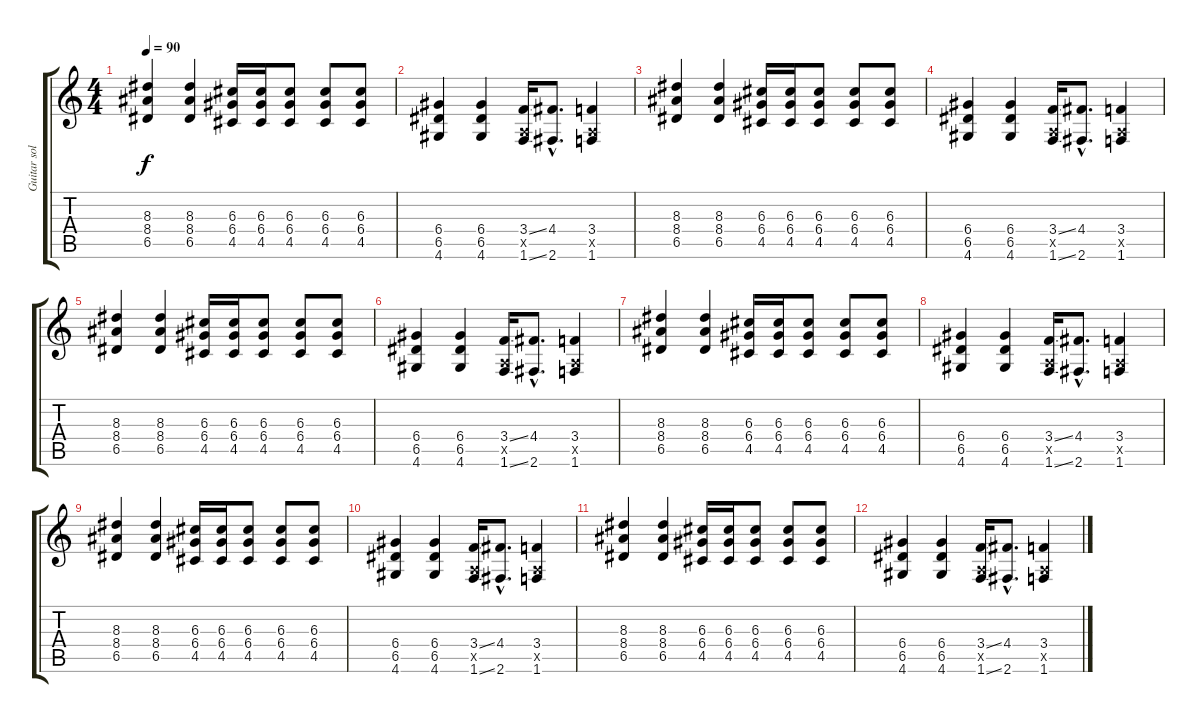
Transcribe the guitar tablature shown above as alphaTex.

\track ("Guitar solo+fills" "Guitar sol") {instrument overdrivenguitar}
\staff {score tabs}
\tuning (E4 B3 G3 D3 A2 E2) {hide}
\ts (4 4)
\tempo 90
\clef g2
\ks c
(8.3 8.4 6.5).4{dy f} (8.3 8.4 6.5).4 (6.3 6.4 4.5).16 (6.3 6.4 4.5).16 (6.3 6.4 4.5).8 (6.3 6.4 4.5).8 (6.3 6.4 4.5).8 |
(6.4 6.5 4.6).4 (6.4 6.5 4.6).4 (3.4{ss} 0.5{x} 1.6{ss}).16 (4.4{hac} 2.6{hac}).8{d} (3.4 0.5{x} 1.6).4 |
(8.3 8.4 6.5).4 (8.3 8.4 6.5).4 (6.3 6.4 4.5).16 (6.3 6.4 4.5).16 (6.3 6.4 4.5).8 (6.3 6.4 4.5).8 (6.3 6.4 4.5).8 |
(6.4 6.5 4.6).4 (6.4 6.5 4.6).4 (3.4{ss} 0.5{x} 1.6{ss}).16 (4.4{hac} 2.6{hac}).8{d} (3.4 0.5{x} 1.6).4 |
(8.3 8.4 6.5).4 (8.3 8.4 6.5).4 (6.3 6.4 4.5).16 (6.3 6.4 4.5).16 (6.3 6.4 4.5).8 (6.3 6.4 4.5).8 (6.3 6.4 4.5).8 |
(6.4 6.5 4.6).4 (6.4 6.5 4.6).4 (3.4{ss} 0.5{x} 1.6{ss}).16 (4.4{hac} 2.6{hac}).8{d} (3.4 0.5{x} 1.6).4 |
(8.3 8.4 6.5).4 (8.3 8.4 6.5).4 (6.3 6.4 4.5).16 (6.3 6.4 4.5).16 (6.3 6.4 4.5).8 (6.3 6.4 4.5).8 (6.3 6.4 4.5).8 |
(6.4 6.5 4.6).4 (6.4 6.5 4.6).4 (3.4{ss} 0.5{x} 1.6{ss}).16 (4.4{hac} 2.6{hac}).8{d} (3.4 0.5{x} 1.6).4 |
(8.3 8.4 6.5).4 (8.3 8.4 6.5).4 (6.3 6.4 4.5).16 (6.3 6.4 4.5).16 (6.3 6.4 4.5).8 (6.3 6.4 4.5).8 (6.3 6.4 4.5).8 |
(6.4 6.5 4.6).4 (6.4 6.5 4.6).4 (3.4{ss} 0.5{x} 1.6{ss}).16 (4.4{hac} 2.6{hac}).8{d} (3.4 0.5{x} 1.6).4 |
(8.3 8.4 6.5).4 (8.3 8.4 6.5).4 (6.3 6.4 4.5).16 (6.3 6.4 4.5).16 (6.3 6.4 4.5).8 (6.3 6.4 4.5).8 (6.3 6.4 4.5).8 |
(6.4 6.5 4.6).4 (6.4 6.5 4.6).4 (3.4{ss} 0.5{x} 1.6{ss}).16 (4.4{hac} 2.6{hac}).8{d} (3.4 0.5{x} 1.6).4
